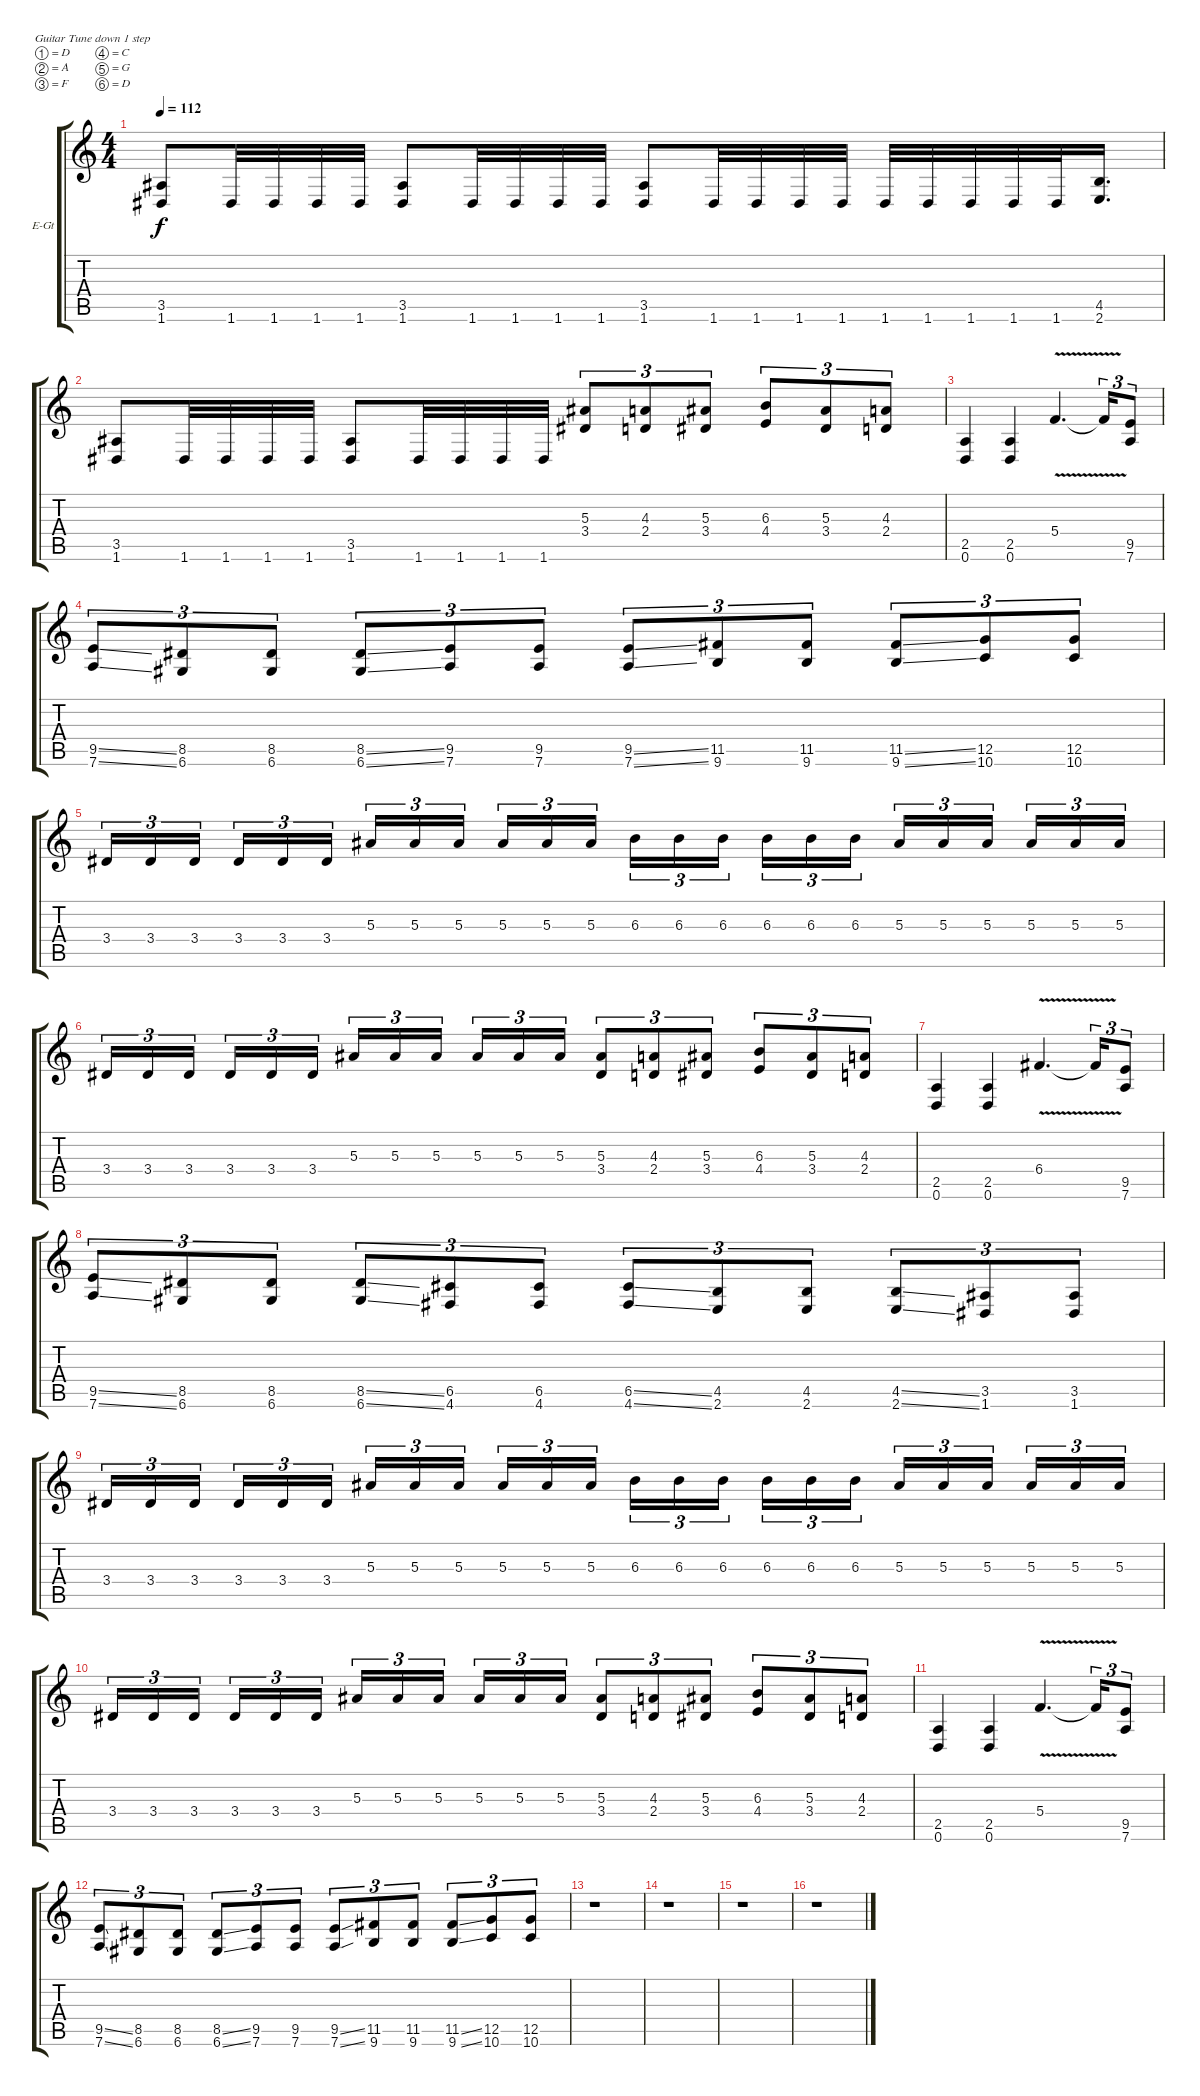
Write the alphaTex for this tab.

\bracketExtendMode groupsimilarinstruments
\firstSystemTrackNameOrientation horizontal
\otherSystemsTrackNameOrientation horizontal
\track ("Gian" "E-Gt") {instrument distortionguitar}
\staff {score tabs}
\tuning (D4 A3 F3 C3 G2 D2)
\ts (4 4)
\tempo 112
\clef g2
\ks c
(3.5 1.6).8{dy f} 1.6.32 1.6.32 1.6.32 1.6.32 (3.5 1.6).8 1.6.32 1.6.32 1.6.32 1.6.32 (3.5 1.6).8 1.6.32 1.6.32 1.6.32 1.6.32 1.6.32 1.6.32 1.6.32 1.6.32 1.6.32 (4.5 2.6).16{d} |
(3.5 1.6).8 1.6.32 1.6.32 1.6.32 1.6.32 (3.5 1.6).8 1.6.32 1.6.32 1.6.32 1.6.32 (5.3 3.4).8{tu (3 2)} (4.3 2.4).8{tu (3 2)} (5.3 3.4).8{tu (3 2)} (6.3 4.4).8{tu (3 2)} (5.3 3.4).8{tu (3 2)} (4.3 2.4).8{tu (3 2)} |
(2.5 0.6).4 (2.5 0.6).4 5.4{v}.4{d} 5.4{t}.16{tu (3 2)} (9.5 7.6).8{tu (3 2)} |
(9.5{ss} 7.6{ss}).8{tu (3 2)} (8.5 6.6).8{tu (3 2)} (8.5 6.6).8{tu (3 2)} (8.5{ss} 6.6{ss}).8{tu (3 2)} (9.5 7.6).8{tu (3 2)} (9.5 7.6).8{tu (3 2)} (9.5{ss} 7.6{ss}).8{tu (3 2)} (11.5 9.6).8{tu (3 2)} (11.5 9.6).8{tu (3 2)} (11.5{ss} 9.6{ss}).8{tu (3 2)} (12.5 10.6).8{tu (3 2)} (12.5 10.6).8{tu (3 2)} |
3.4.16{tu (3 2)} 3.4.16{tu (3 2)} 3.4.16{tu (3 2)} 3.4.16{tu (3 2)} 3.4.16{tu (3 2)} 3.4.16{tu (3 2)} 5.3.16{tu (3 2)} 5.3.16{tu (3 2)} 5.3.16{tu (3 2)} 5.3.16{tu (3 2)} 5.3.16{tu (3 2)} 5.3.16{tu (3 2)} 6.3.16{tu (3 2)} 6.3.16{tu (3 2)} 6.3.16{tu (3 2)} 6.3.16{tu (3 2)} 6.3.16{tu (3 2)} 6.3.16{tu (3 2)} 5.3.16{tu (3 2)} 5.3.16{tu (3 2)} 5.3.16{tu (3 2)} 5.3.16{tu (3 2)} 5.3.16{tu (3 2)} 5.3.16{tu (3 2)} |
3.4.16{tu (3 2)} 3.4.16{tu (3 2)} 3.4.16{tu (3 2)} 3.4.16{tu (3 2)} 3.4.16{tu (3 2)} 3.4.16{tu (3 2)} 5.3.16{tu (3 2)} 5.3.16{tu (3 2)} 5.3.16{tu (3 2)} 5.3.16{tu (3 2)} 5.3.16{tu (3 2)} 5.3.16{tu (3 2)} (5.3 3.4).8{tu (3 2)} (4.3 2.4).8{tu (3 2)} (5.3 3.4).8{tu (3 2)} (6.3 4.4).8{tu (3 2)} (5.3 3.4).8{tu (3 2)} (4.3 2.4).8{tu (3 2)} |
(2.5 0.6).4 (2.5 0.6).4 6.4{v}.4{d} 6.4{t}.16{tu (3 2)} (9.5 7.6).8{tu (3 2)} |
(9.5{ss} 7.6{ss}).8{tu (3 2)} (8.5 6.6).8{tu (3 2)} (8.5 6.6).8{tu (3 2)} (8.5{ss} 6.6{ss}).8{tu (3 2)} (6.5 4.6).8{tu (3 2)} (6.5 4.6).8{tu (3 2)} (6.5{ss} 4.6{ss}).8{tu (3 2)} (4.5 2.6).8{tu (3 2)} (4.5 2.6).8{tu (3 2)} (4.5{ss} 2.6{ss}).8{tu (3 2)} (3.5 1.6).8{tu (3 2)} (3.5 1.6).8{tu (3 2)} |
3.4.16{tu (3 2)} 3.4.16{tu (3 2)} 3.4.16{tu (3 2)} 3.4.16{tu (3 2)} 3.4.16{tu (3 2)} 3.4.16{tu (3 2)} 5.3.16{tu (3 2)} 5.3.16{tu (3 2)} 5.3.16{tu (3 2)} 5.3.16{tu (3 2)} 5.3.16{tu (3 2)} 5.3.16{tu (3 2)} 6.3.16{tu (3 2)} 6.3.16{tu (3 2)} 6.3.16{tu (3 2)} 6.3.16{tu (3 2)} 6.3.16{tu (3 2)} 6.3.16{tu (3 2)} 5.3.16{tu (3 2)} 5.3.16{tu (3 2)} 5.3.16{tu (3 2)} 5.3.16{tu (3 2)} 5.3.16{tu (3 2)} 5.3.16{tu (3 2)} |
3.4.16{tu (3 2)} 3.4.16{tu (3 2)} 3.4.16{tu (3 2)} 3.4.16{tu (3 2)} 3.4.16{tu (3 2)} 3.4.16{tu (3 2)} 5.3.16{tu (3 2)} 5.3.16{tu (3 2)} 5.3.16{tu (3 2)} 5.3.16{tu (3 2)} 5.3.16{tu (3 2)} 5.3.16{tu (3 2)} (5.3 3.4).8{tu (3 2)} (4.3 2.4).8{tu (3 2)} (5.3 3.4).8{tu (3 2)} (6.3 4.4).8{tu (3 2)} (5.3 3.4).8{tu (3 2)} (4.3 2.4).8{tu (3 2)} |
(2.5 0.6).4 (2.5 0.6).4 5.4{v}.4{d} 5.4{t}.16{tu (3 2)} (9.5 7.6).8{tu (3 2)} |
(9.5{ss} 7.6{ss}).8{tu (3 2)} (8.5 6.6).8{tu (3 2)} (8.5 6.6).8{tu (3 2)} (8.5{ss} 6.6{ss}).8{tu (3 2)} (9.5 7.6).8{tu (3 2)} (9.5 7.6).8{tu (3 2)} (9.5{ss} 7.6{ss}).8{tu (3 2)} (11.5 9.6).8{tu (3 2)} (11.5 9.6).8{tu (3 2)} (11.5{ss} 9.6{ss}).8{tu (3 2)} (12.5 10.6).8{tu (3 2)} (12.5 10.6).8{tu (3 2)} |
r.1 |
r.1 |
r.1 |
r.1
